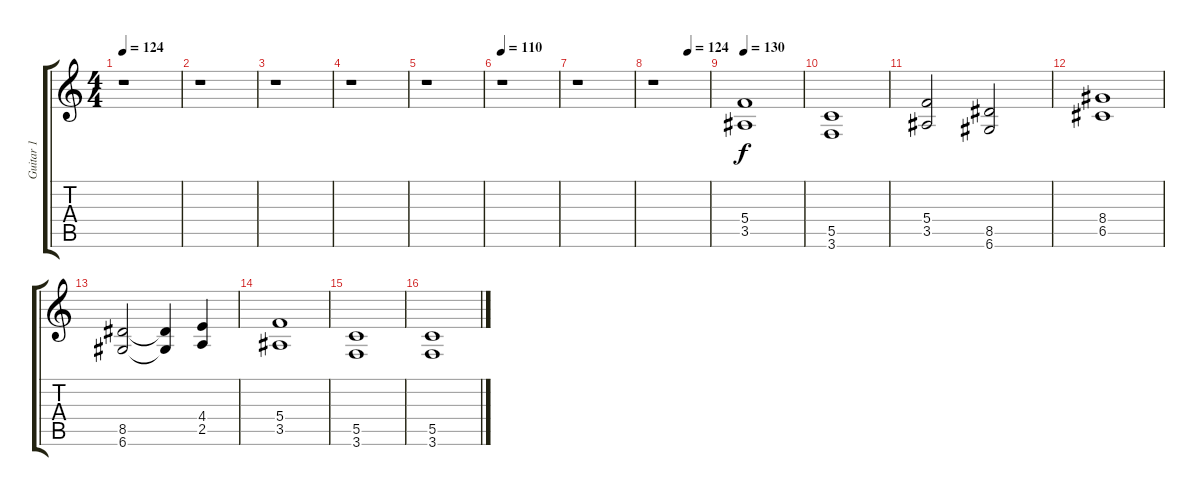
\track ("Guitar 1" "Guitar 1") {instrument overdrivenguitar}
\staff {score tabs}
\tuning (D4 A3 F3 C3 G2 D2) {hide}
\ts (4 4)
\tempo 124
\clef g2
\ks c
r.1{dy f} |
r.1 |
r.1 |
r.1 |
r.1 |
\tempo 110
r.1 |
r.1 |
\tempo (124 0.625)
r.1 |
\tempo 130
(5.4 3.5).1 |
(5.5 3.6).1 |
(5.4 3.5).2 (8.5 6.6).2 |
(8.4 6.5).1 |
(8.5 6.6).2 (8.5{t} 6.6{t}).4 (4.4 2.5).4 |
(5.4 3.5).1 |
(5.5 3.6).1 |
(5.5 3.6).1
